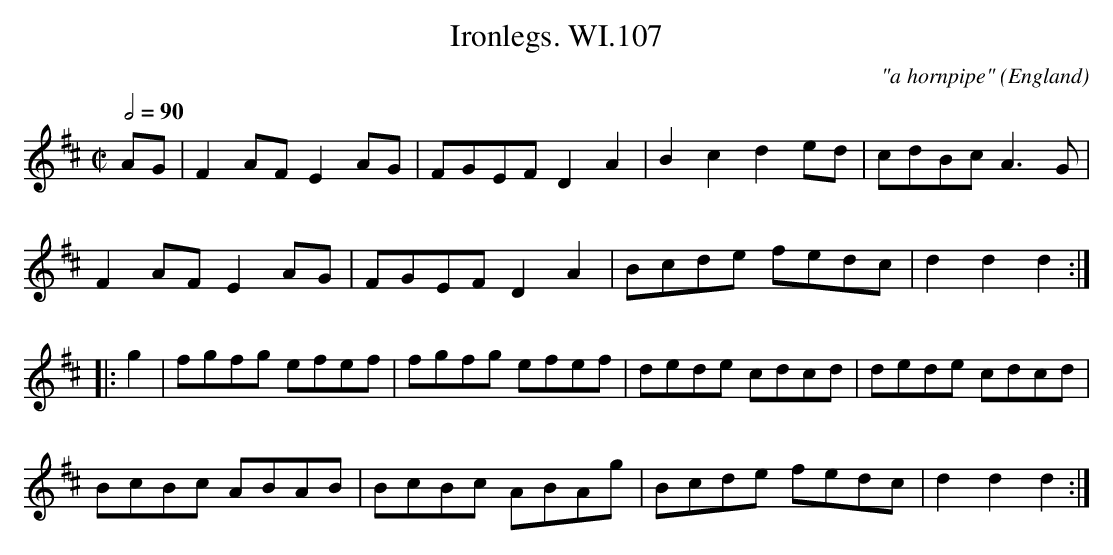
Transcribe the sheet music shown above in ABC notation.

X:1
T:Ironlegs. WI.107
C:"a hornpipe"
L:1/8
M:C|
O:England
Q:1/2=90
K:D
AG|F2AF E2AG|FGEF D2A2|B2c2 d2ed|cdBc A3G|!
F2AF E2AG|FGEF D2A2|Bcde fedc|d2d2 d2:|!
|:g2|fgfg efef|fgfg efef|dede cdcd|dede cdcd|!
BcBc ABAB|BcBc ABAg|Bcde fedc|d2d2 d2:|
